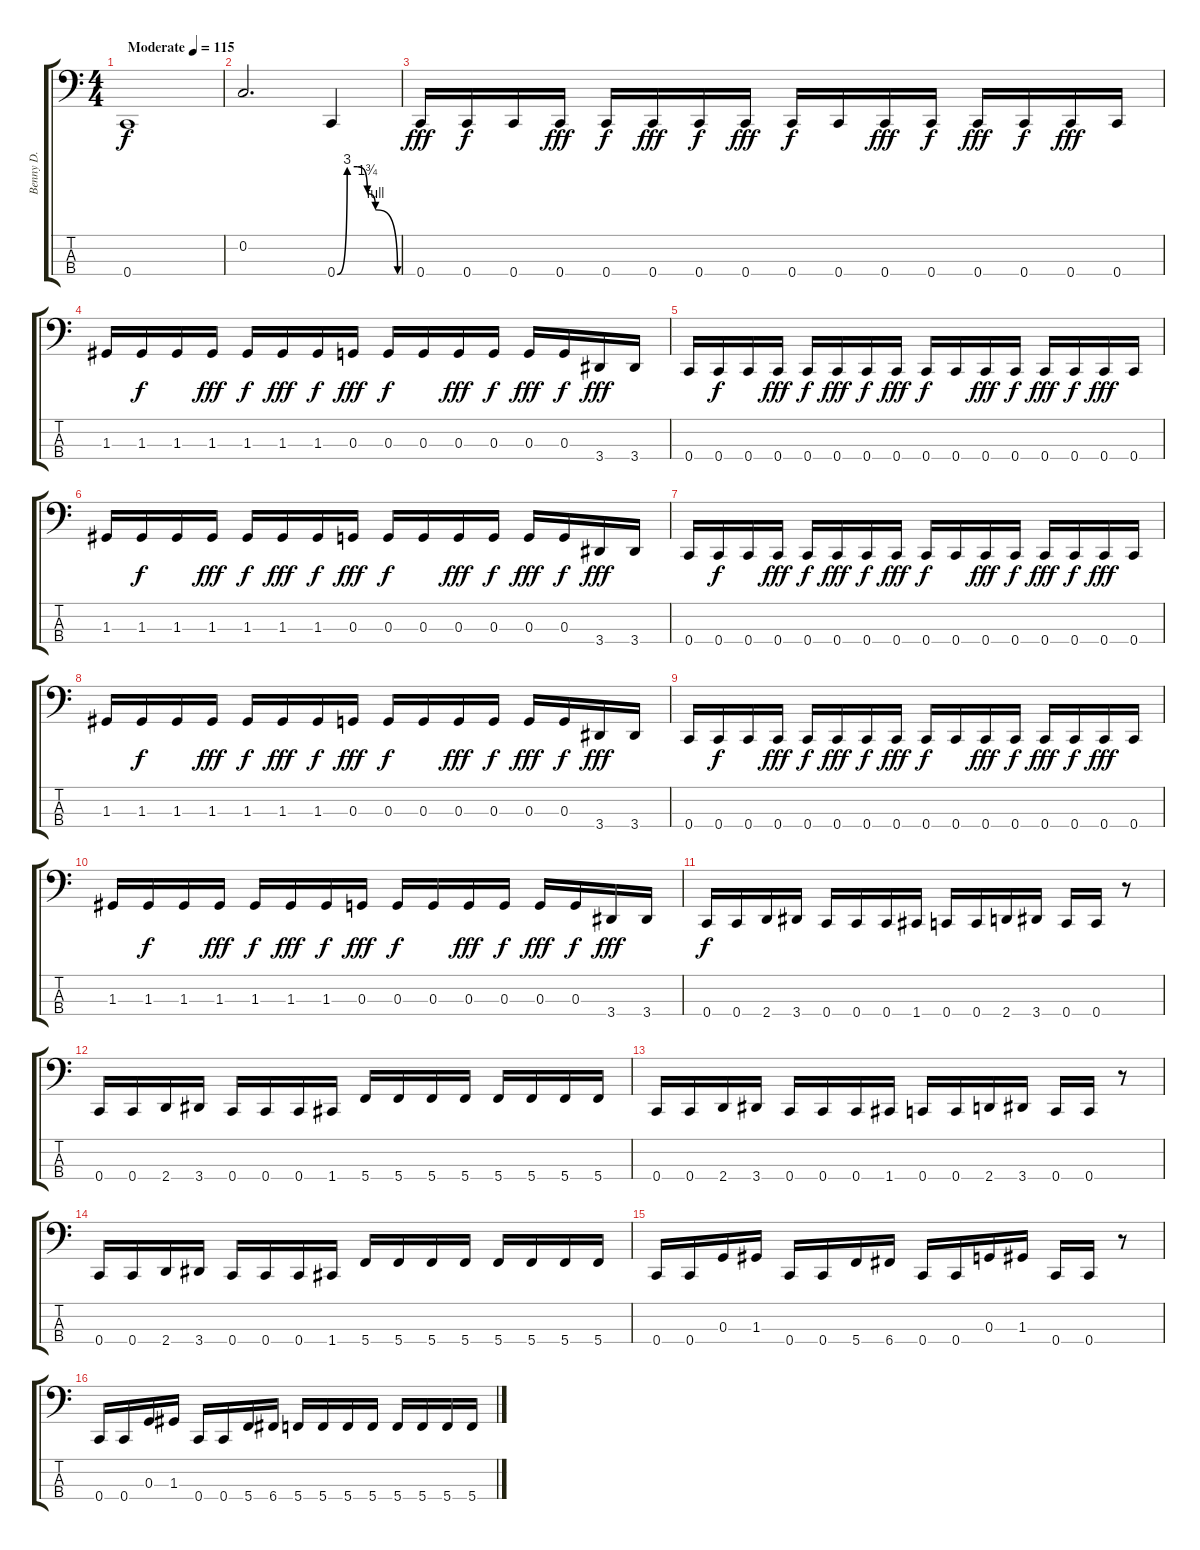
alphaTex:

\track ("Benny D." "Benny D.") {instrument electricbasspick}
\staff {score tabs}
\tuning (F2 C2 G1 C1) {hide}
\ts (4 4)
\tempo (115 "Moderate")
\clef f4
\ks c
0.4.1{dy f instrument electricbasspick} |
0.2.2{d} 0.4{be (custom 0 0 10 12 20 12 30 7 38 4 60 0)}.4 |
0.4.16{dy fff} 0.4.16{dy f} 0.4.16 0.4.16{dy fff} 0.4.16{dy f} 0.4.16{dy fff} 0.4.16{dy f} 0.4.16{dy fff} 0.4.16{dy f} 0.4.16 0.4.16{dy fff} 0.4.16{dy f} 0.4.16{dy fff} 0.4.16{dy f} 0.4.16{dy fff} 0.4.16 |
1.3.16 1.3.16{dy f} 1.3.16 1.3.16{dy fff} 1.3.16{dy f} 1.3.16{dy fff} 1.3.16{dy f} 0.3.16{dy fff} 0.3.16{dy f} 0.3.16 0.3.16{dy fff} 0.3.16{dy f} 0.3.16{dy fff} 0.3.16{dy f} 3.4.16{dy fff} 3.4.16 |
0.4.16 0.4.16{dy f} 0.4.16 0.4.16{dy fff} 0.4.16{dy f} 0.4.16{dy fff} 0.4.16{dy f} 0.4.16{dy fff} 0.4.16{dy f} 0.4.16 0.4.16{dy fff} 0.4.16{dy f} 0.4.16{dy fff} 0.4.16{dy f} 0.4.16{dy fff} 0.4.16 |
1.3.16 1.3.16{dy f} 1.3.16 1.3.16{dy fff} 1.3.16{dy f} 1.3.16{dy fff} 1.3.16{dy f} 0.3.16{dy fff} 0.3.16{dy f} 0.3.16 0.3.16{dy fff} 0.3.16{dy f} 0.3.16{dy fff} 0.3.16{dy f} 3.4.16{dy fff} 3.4.16 |
0.4.16 0.4.16{dy f} 0.4.16 0.4.16{dy fff} 0.4.16{dy f} 0.4.16{dy fff} 0.4.16{dy f} 0.4.16{dy fff} 0.4.16{dy f} 0.4.16 0.4.16{dy fff} 0.4.16{dy f} 0.4.16{dy fff} 0.4.16{dy f} 0.4.16{dy fff} 0.4.16 |
1.3.16 1.3.16{dy f} 1.3.16 1.3.16{dy fff} 1.3.16{dy f} 1.3.16{dy fff} 1.3.16{dy f} 0.3.16{dy fff} 0.3.16{dy f} 0.3.16 0.3.16{dy fff} 0.3.16{dy f} 0.3.16{dy fff} 0.3.16{dy f} 3.4.16{dy fff} 3.4.16 |
0.4.16 0.4.16{dy f} 0.4.16 0.4.16{dy fff} 0.4.16{dy f} 0.4.16{dy fff} 0.4.16{dy f} 0.4.16{dy fff} 0.4.16{dy f} 0.4.16 0.4.16{dy fff} 0.4.16{dy f} 0.4.16{dy fff} 0.4.16{dy f} 0.4.16{dy fff} 0.4.16 |
1.3.16 1.3.16{dy f} 1.3.16 1.3.16{dy fff} 1.3.16{dy f} 1.3.16{dy fff} 1.3.16{dy f} 0.3.16{dy fff} 0.3.16{dy f} 0.3.16 0.3.16{dy fff} 0.3.16{dy f} 0.3.16{dy fff} 0.3.16{dy f} 3.4.16{dy fff} 3.4.16 |
0.4.16{dy f} 0.4.16 2.4.16 3.4.16 0.4.16 0.4.16 0.4.16 1.4.16 0.4.16 0.4.16 2.4.16 3.4.16 0.4.16 0.4.16 r.8 |
0.4.16 0.4.16 2.4.16 3.4.16 0.4.16 0.4.16 0.4.16 1.4.16 5.4.16 5.4.16 5.4.16 5.4.16 5.4.16 5.4.16 5.4.16 5.4.16 |
0.4.16 0.4.16 2.4.16 3.4.16 0.4.16 0.4.16 0.4.16 1.4.16 0.4.16 0.4.16 2.4.16 3.4.16 0.4.16 0.4.16 r.8 |
0.4.16 0.4.16 2.4.16 3.4.16 0.4.16 0.4.16 0.4.16 1.4.16 5.4.16 5.4.16 5.4.16 5.4.16 5.4.16 5.4.16 5.4.16 5.4.16 |
0.4.16 0.4.16 0.3.16 1.3.16 0.4.16 0.4.16 5.4.16 6.4.16 0.4.16 0.4.16 0.3.16 1.3.16 0.4.16 0.4.16 r.8 |
0.4.16 0.4.16 0.3.16 1.3.16 0.4.16 0.4.16 5.4.16 6.4.16 5.4.16 5.4.16 5.4.16 5.4.16 5.4.16 5.4.16 5.4.16 5.4.16
